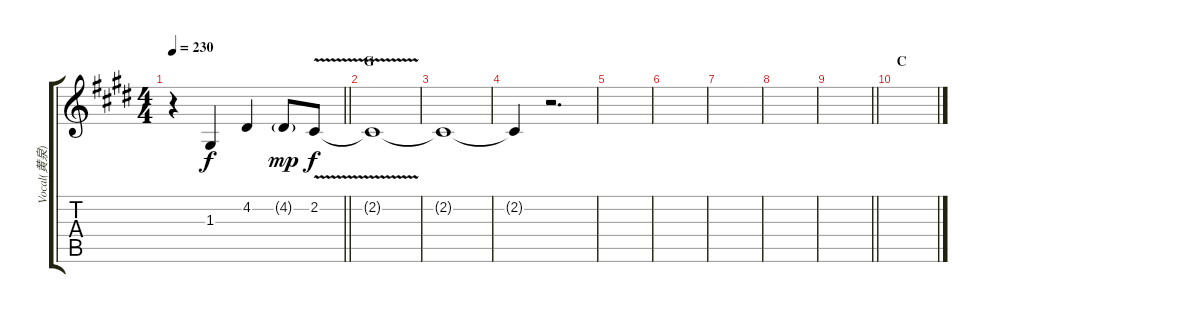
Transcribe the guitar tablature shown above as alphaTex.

\track ("Vocal(黄泉)" "Vocal(黄泉)") {instrument tenorsax}
\staff {score tabs}
\tuning (E4 B3 G3 D3 A2 E2) {hide}
\ts (4 4)
\tempo 230
\clef g2
\barLineRight lightlight
\ks e
r.4{dy f} 1.3.4 4.2.4 4.2{g}.8{dy mp} 2.2{v}.8{dy f} |
\section ("" "G")
2.2{t}.1 |
2.2{t}.1 |
2.2{t}.4 r.2{d} |
|
|
|
|
\barLineRight lightlight
|
\section ("" "C")
